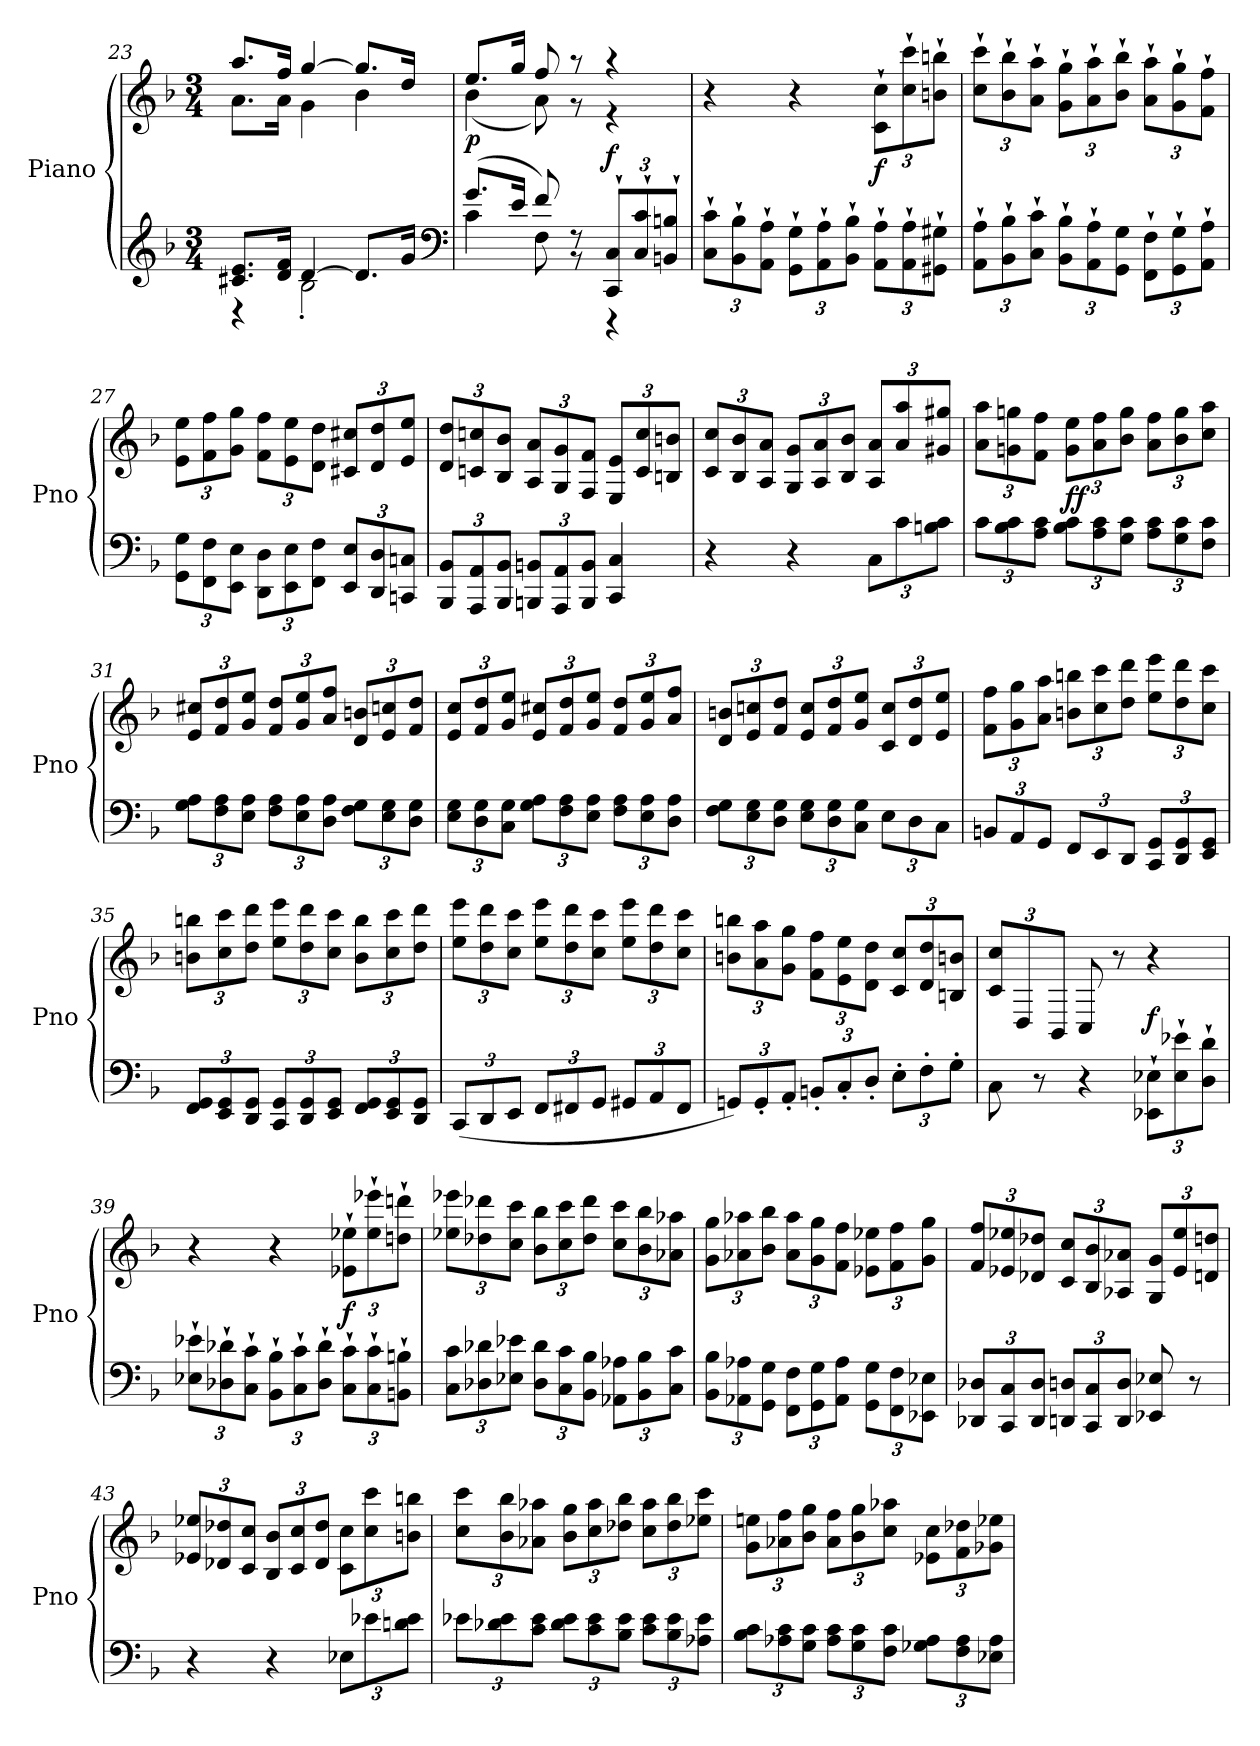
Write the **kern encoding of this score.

**kern	**kern	**dynam
*part1	*part1	*part1
*staff2	*staff1	*staff1/2
*I"Piano	*	*
*I'Pno	*	*
*clefG2	*clefG2	*
*k[b-]	*k[b-]	*
*F:	*F:	*
*M3/4	*M3/4	*
=23	=23	=23
*^	*^	*
8.c#X/ 8.e/L	4r	8.aa/L	8.a\L	.
16d/ 16f/Jk	.	16ff/Jk	16a\Jk	.
[4d/	2B-'\	[4gg/	4g\	.
8.d/L]	.	8.gg/L]	4b-\	.
16g/Jk	.	16dd/Jk	.	.
*clefF4	*	*	*	*
=24	=24	=24	=24	=24
(8.g/L	4c\	8.ee/L	(4b-\	p
16e/Jk	.	16gg/Jk	.	.
8f/)	8F\	8ff/	8a\)	.
8r	8r	8r	8r	.
12CC`/ 12C`/L	4r	4r	4r	f
12C`/ 12c`/	.	.	.	.
12BBn`/ 12Bn`/J	.	.	.	.
*v	*v	*	*	*
*	*v	*v	*
=25	=25	=25
12C`\ 12c`\L	4r	.
12BB-`\ 12B-`\	.	.
12AA`\ 12A`\J	.	.
12GG`\ 12G`\L	4r	.
12AA`\ 12A`\	.	.
12BB-`\ 12B-`\J	.	.
12AA`\ 12A`\L	12c`\ 12cc`\L	f
12AA`\ 12A`\	12cc`\ 12ccc`\	.
12GG#X`\ 12G#X`\J	12bn`\ 12bbn`\J	.
=26	=26	=26
12AA`\ 12A`\L	12cc`\ 12ccc`\L	.
12BB-`\ 12B-`\	12b-`\ 12bb-`\	.
12C`\ 12c`\J	12a`\ 12aa`\J	.
12BB-`\ 12B-`\L	12g`\ 12gg`\L	.
12AA`\ 12A`\	12a`\ 12aa`\	.
12GG\ 12G\J	12b-`\ 12bb-`\J	.
12FF`\ 12F`\L	12a`\ 12aa`\L	.
12GG`\ 12G`\	12g`\ 12gg`\	.
12AA`\ 12A`\J	12f`\ 12ff`\J	.
=27	=27	=27
12GG\ 12G\L	12e\ 12ee\L	.
12FF\ 12F\	12f\ 12ff\	.
12EE\ 12E\J	12g\ 12gg\J	.
12DD\ 12D\L	12f\ 12ff\L	.
12EE\ 12E\	12e\ 12ee\	.
12FF\ 12F\J	12d\ 12dd\J	.
12EE/ 12E/L	12c#X/ 12cc#X/L	.
12DD/ 12D/	12d/ 12dd/	.
12CCn/ 12Cn/J	12e/ 12ee/J	.
=28	=28	=28
12BBB-/ 12BB-/L	12d/ 12dd/L	.
12AAA/ 12AA/	12cn/ 12ccn/	.
12BBB-/ 12BB-/J	12B-/ 12b-/J	.
12BBBn/ 12BBn/L	12A/ 12a/L	.
12AAA/ 12AA/	12G/ 12g/	.
12BBB/ 12BB/J	12F/ 12f/J	.
4CC/ 4C/	12E/ 12e/L	.
.	12c/ 12cc/	.
.	12Bn/ 12bn/J	.
=29	=29	=29
4r	12c/ 12cc/L	.
.	12B-/ 12b-/	.
.	12A/ 12a/J	.
4r	12G/ 12g/L	.
.	12A/ 12a/	.
.	12B-/ 12b-/J	.
12C\L	12A/ 12a/L	.
12c\	12a/ 12aa/	.
12Bn\ 12c\J	12g#X/ 12gg#X/J	.
=30	=30	=30
12c\L	12a\ 12aa\L	.
12B-\ 12c\	12gn\ 12ggn\	.
12A\ 12c\J	12f\ 12ff\J	.
12B-\ 12c\L	12g\ 12ee\L	ff
12A\ 12c\	12a\ 12ff\	.
12G\ 12c\J	12b-\ 12gg\J	.
12A\ 12c\L	12a\ 12ff\L	.
12G\ 12c\	12b-\ 12gg\	.
12F\ 12c\J	12cc\ 12aa\J	.
=31	=31	=31
12G\ 12A\L	12e/ 12cc#X/L	.
12F\ 12A\	12f/ 12dd/	.
12E\ 12A\J	12g/ 12ee/J	.
12F\ 12A\L	12f/ 12dd/L	.
12E\ 12A\	12g/ 12ee/	.
12D\ 12A\J	12a/ 12ff/J	.
12F\ 12G\L	12d/ 12bn/L	.
12E\ 12G\	12e/ 12ccn/	.
12D\ 12G\J	12f/ 12dd/J	.
=32	=32	=32
12E\ 12G\L	12e/ 12cc/L	.
12D\ 12G\	12f/ 12dd/	.
12C\ 12G\J	12g/ 12ee/J	.
12G\ 12A\L	12e/ 12cc#X/L	.
12F\ 12A\	12f/ 12dd/	.
12E\ 12A\J	12g/ 12ee/J	.
12F\ 12A\L	12f/ 12dd/L	.
12E\ 12A\	12g/ 12ee/	.
12D\ 12A\J	12a/ 12ff/J	.
=33	=33	=33
12F\ 12G\L	12d/ 12bn/L	.
12E\ 12G\	12e/ 12ccn/	.
12D\ 12G\J	12f/ 12dd/J	.
12E\ 12G\L	12e/ 12cc/L	.
12D\ 12G\	12f/ 12dd/	.
12C\ 12G\J	12g/ 12ee/J	.
12E\L	12c/ 12cc/L	.
12D\	12d/ 12dd/	.
12C\J	12e/ 12ee/J	.
=34	=34	=34
12BBn/L	12f\ 12ff\L	.
12AA/	12g\ 12gg\	.
12GG/J	12a\ 12aa\J	.
12FF/L	12bn\ 12bbn\L	.
12EE/	12cc\ 12ccc\	.
12DD/J	12dd\ 12ddd\J	.
12CC/ 12GG/L	12ee\ 12eee\L	.
12DD/ 12GG/	12dd\ 12ddd\	.
12EE/ 12GG/J	12cc\ 12ccc\J	.
=35	=35	=35
12FF/ 12GG/L	12bn\ 12bbn\L	.
12EE/ 12GG/	12cc\ 12ccc\	.
12DD/ 12GG/J	12dd\ 12ddd\J	.
12CC/ 12GG/L	12ee\ 12eee\L	.
12DD/ 12GG/	12dd\ 12ddd\	.
12EE/ 12GG/J	12cc\ 12ccc\J	.
12FF/ 12GG/L	12b\ 12bb\L	.
12EE/ 12GG/	12cc\ 12ccc\	.
12DD/ 12GG/J	12dd\ 12ddd\J	.
=36	=36	=36
(12CC/L	12ee\ 12eee\L	.
12DD/	12dd\ 12ddd\	.
12EE/J	12cc\ 12ccc\J	.
12FF/L	12ee\ 12eee\L	.
12FF#X/	12dd\ 12ddd\	.
12GG/J	12cc\ 12ccc\J	.
12GG#X/L	12ee\ 12eee\L	.
12AA/	12dd\ 12ddd\	.
12FF#/J	12cc\ 12ccc\J	.
=37	=37	=37
12GGn/L)	12bn\ 12bbn\L	.
12GG'/	12a\ 12aa\	.
12AA'/J	12g\ 12gg\J	.
12BBn'/L	12f\ 12ff\L	.
12C'/	12e\ 12ee\	.
12D'/J	12d\ 12dd\J	.
12E'\L	12c/ 12cc/L	.
12F'\	12d/ 12dd/	.
12G'\J	12Bn/ 12bn/J	.
=38	=38	=38
8C\	12c/ 12cc/L	.
.	12D/	.
8r	.	.
.	12BB-/J	.
4r	8C/	.
.	8r	.
12EE-X`\ 12E-X`\L	4r	f
12E-`\ 12e-X`\	.	.
12D`\ 12d`\J	.	.
=39	=39	=39
12E-X`\ 12e-X`\L	4r	.
12D-X`\ 12d-X`\	.	.
12C`\ 12c`\J	.	.
12BB-`\ 12B-`\L	4r	.
12C`\ 12c`\	.	.
12D-`\ 12d-`\J	.	.
12C`\ 12c`\L	12e-X`\ 12ee-X`\L	f
12C`\ 12c`\	12ee-`\ 12eee-X`\	.
12BBn`\ 12Bn`\J	12ddn`\ 12dddn`\J	.
=40	=40	=40
12C\ 12c\L	12ee-X\ 12eee-X\L	.
12D-X\ 12d-X\	12dd-X\ 12ddd-X\	.
12E-X\ 12e-X\J	12cc\ 12ccc\J	.
12D-\ 12d-\L	12b-\ 12bb-\L	.
12C\ 12c\	12cc\ 12ccc\	.
12BB-\ 12B-\J	12dd-\ 12ddd-\J	.
12AA-X\ 12A-X\L	12cc\ 12ccc\L	.
12BB-\ 12B-\	12b-\ 12bb-\	.
12C\ 12c\J	12a-X\ 12aa-X\J	.
=41	=41	=41
12BB-\ 12B-\L	12g\ 12gg\L	.
12AA-X\ 12A-X\	12a-X\ 12aa-X\	.
12GG\ 12G\J	12b-\ 12bb-\J	.
12FF\ 12F\L	12a-\ 12aa-\L	.
12GG\ 12G\	12g\ 12gg\	.
12AA-\ 12A-\J	12f\ 12ff\J	.
12GG\ 12G\L	12e-X\ 12ee-X\L	.
12FF\ 12F\	12f\ 12ff\	.
12EE-X\ 12E-X\J	12g\ 12gg\J	.
=42	=42	=42
12DD-X/ 12D-X/L	12f/ 12ff/L	.
12CC/ 12C/	12e-X/ 12ee-X/	.
12DD-/ 12D-/J	12d-X/ 12dd-X/J	.
12DDn/ 12Dn/L	12c/ 12cc/L	.
12CC/ 12C/	12B-/ 12b-/	.
12DD/ 12D/J	12A-X/ 12a-X/J	.
8EE-X/ 8E-X/	12G/ 12g/L	.
.	12e-/ 12ee-/	.
8r	.	.
.	12dn/ 12ddn/J	.
=43	=43	=43
4r	12e-X/ 12ee-X/L	.
.	12d-X/ 12dd-X/	.
.	12c/ 12cc/J	.
4r	12B-/ 12b-/L	.
.	12c/ 12cc/	.
.	12d-/ 12dd-/J	.
12E-X\L	12c\ 12cc\L	.
12e-X\	12cc\ 12ccc\	.
12dn\ 12e-\J	12bn\ 12bbn\J	.
=44	=44	=44
12e-X\L	12cc\ 12ccc\L	.
12d-X\ 12e-\	12b-\ 12bb-\	.
12c\ 12e-\J	12a-X\ 12aa-X\J	.
12d-\ 12e-\L	12b-\ 12gg\L	.
12c\ 12e-\	12cc\ 12aa-\	.
12B-\ 12e-\J	12dd-X\ 12bb-\J	.
12c\ 12e-\L	12cc\ 12aa-\L	.
12B-\ 12e-\	12dd-\ 12bb-\	.
12A-X\ 12e-\J	12ee-X\ 12ccc\J	.
=45	=45	=45
12B-\ 12c\L	12g\ 12een\L	.
12A-X\ 12c\	12a-X\ 12ff\	.
12G\ 12c\J	12b-\ 12gg\J	.
12A-\ 12c\L	12a-\ 12ff\L	.
12G\ 12c\	12b-\ 12gg\	.
12F\ 12c\J	12cc\ 12aa-X\J	.
12G-X\ 12A-\L	12e-X\ 12cc\L	.
12F\ 12A-\	12f\ 12dd-X\	.
12E-X\ 12A-\J	12g-X\ 12ee-X\J	.
=	=	=
*-	*-	*-
